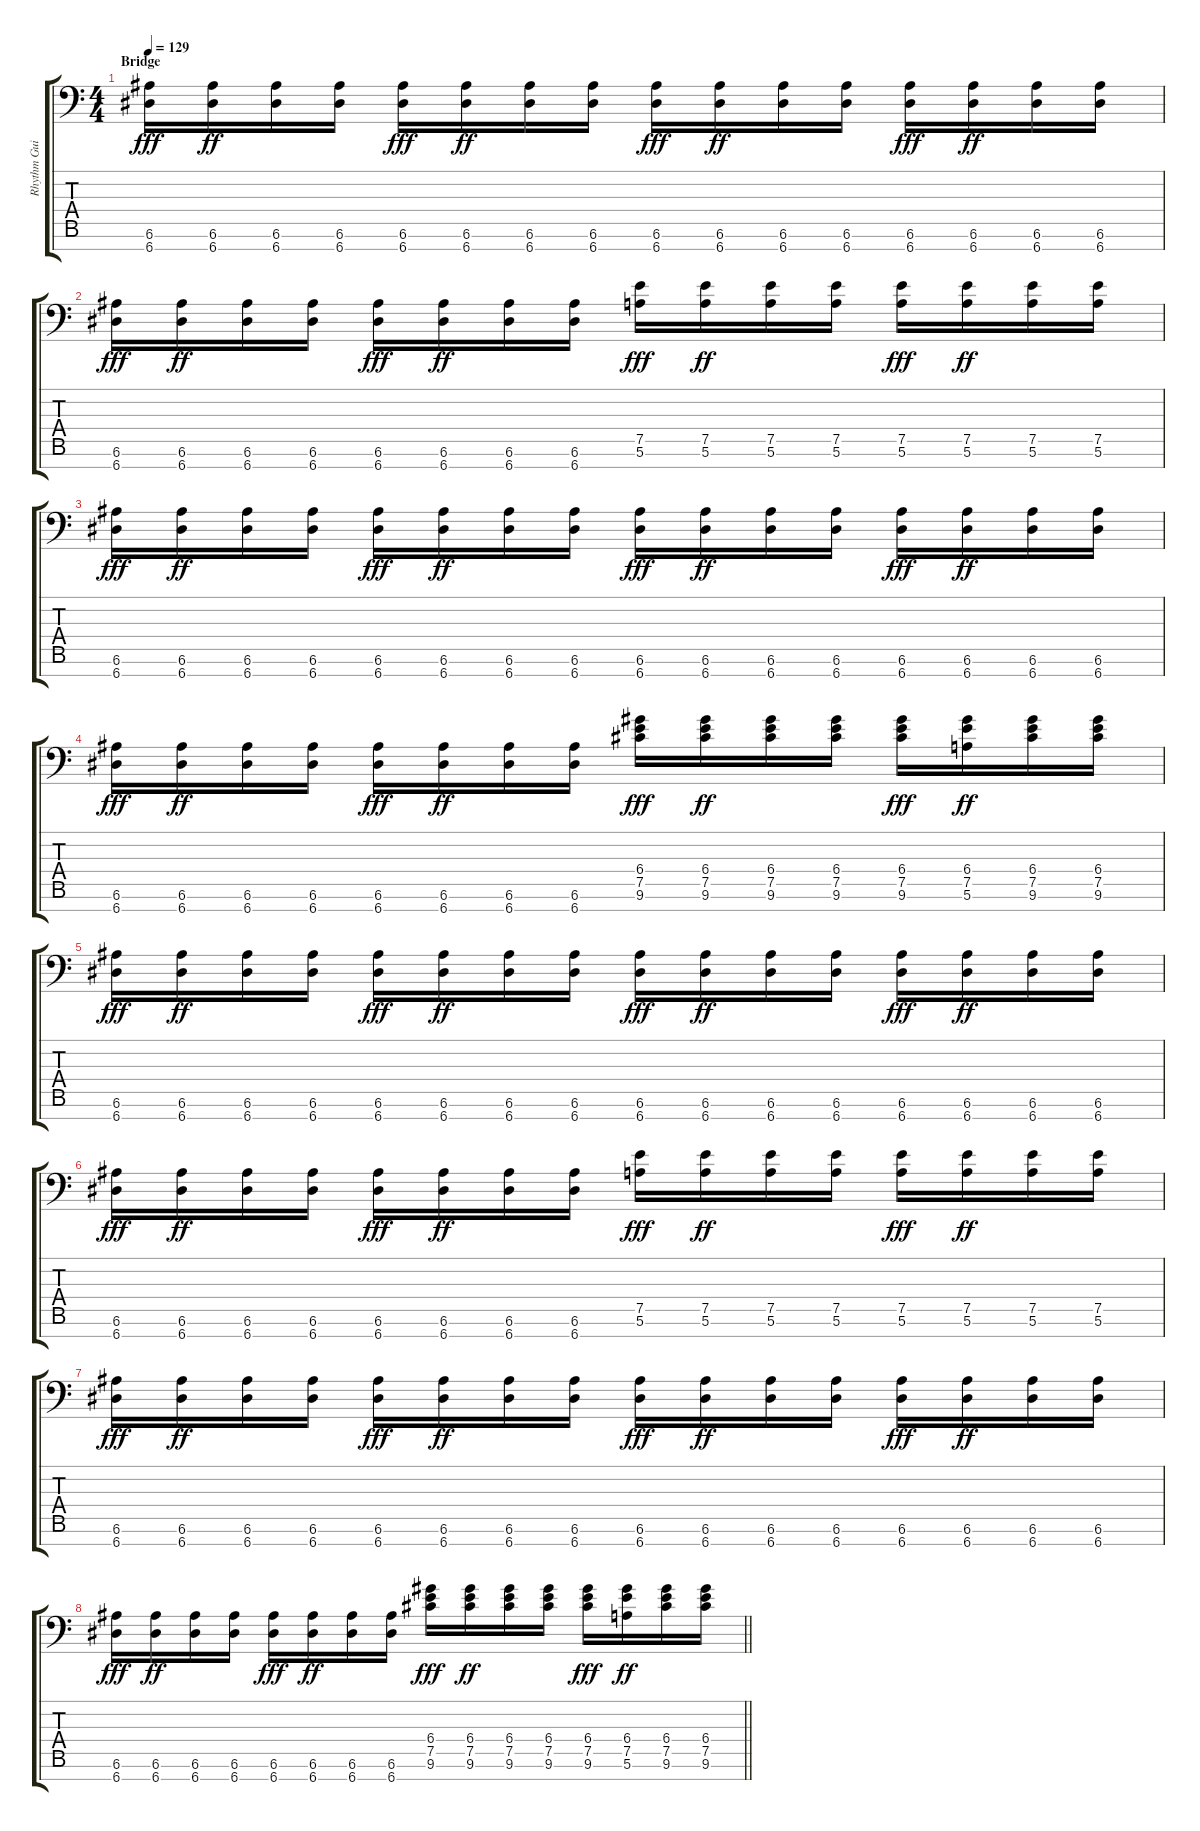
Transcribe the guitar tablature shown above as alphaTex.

\track ("Rhythm Guitar 1" "Rhythm Gui") {instrument distortionguitar}
\staff {score tabs}
\tuning (E4 B3 G3 D3 A2 E2 A1) {hide}
\ts (4 4)
\section ("" "Bridge")
\tempo 129
\clef f4
\ks c
(6.6 6.7).16{dy fff} (6.6 6.7).16{dy ff} (6.6 6.7).16 (6.6 6.7).16 (6.6 6.7).16{dy fff} (6.6 6.7).16{dy ff} (6.6 6.7).16 (6.6 6.7).16 (6.6 6.7).16{dy fff} (6.6 6.7).16{dy ff} (6.6 6.7).16 (6.6 6.7).16 (6.6 6.7).16{dy fff} (6.6 6.7).16{dy ff} (6.6 6.7).16 (6.6 6.7).16 |
(6.6 6.7).16{dy fff} (6.6 6.7).16{dy ff} (6.6 6.7).16 (6.6 6.7).16 (6.6 6.7).16{dy fff} (6.6 6.7).16{dy ff} (6.6 6.7).16 (6.6 6.7).16 (7.5 5.6).16{dy fff} (7.5 5.6).16{dy ff} (7.5 5.6).16 (7.5 5.6).16 (7.5 5.6).16{dy fff} (7.5 5.6).16{dy ff} (7.5 5.6).16 (7.5 5.6).16 |
(6.6 6.7).16{dy fff} (6.6 6.7).16{dy ff} (6.6 6.7).16 (6.6 6.7).16 (6.6 6.7).16{dy fff} (6.6 6.7).16{dy ff} (6.6 6.7).16 (6.6 6.7).16 (6.6 6.7).16{dy fff} (6.6 6.7).16{dy ff} (6.6 6.7).16 (6.6 6.7).16 (6.6 6.7).16{dy fff} (6.6 6.7).16{dy ff} (6.6 6.7).16 (6.6 6.7).16 |
(6.6 6.7).16{dy fff} (6.6 6.7).16{dy ff} (6.6 6.7).16 (6.6 6.7).16 (6.6 6.7).16{dy fff} (6.6 6.7).16{dy ff} (6.6 6.7).16 (6.6 6.7).16 (6.4 7.5 9.6).16{dy fff} (6.4 7.5 9.6).16{dy ff} (6.4 7.5 9.6).16 (6.4 7.5 9.6).16 (6.4 7.5 9.6).16{dy fff} (6.4 7.5 5.6).16{dy ff} (6.4 7.5 9.6).16 (6.4 7.5 9.6).16 |
(6.6 6.7).16{dy fff} (6.6 6.7).16{dy ff} (6.6 6.7).16 (6.6 6.7).16 (6.6 6.7).16{dy fff} (6.6 6.7).16{dy ff} (6.6 6.7).16 (6.6 6.7).16 (6.6 6.7).16{dy fff} (6.6 6.7).16{dy ff} (6.6 6.7).16 (6.6 6.7).16 (6.6 6.7).16{dy fff} (6.6 6.7).16{dy ff} (6.6 6.7).16 (6.6 6.7).16 |
(6.6 6.7).16{dy fff} (6.6 6.7).16{dy ff} (6.6 6.7).16 (6.6 6.7).16 (6.6 6.7).16{dy fff} (6.6 6.7).16{dy ff} (6.6 6.7).16 (6.6 6.7).16 (7.5 5.6).16{dy fff} (7.5 5.6).16{dy ff} (7.5 5.6).16 (7.5 5.6).16 (7.5 5.6).16{dy fff} (7.5 5.6).16{dy ff} (7.5 5.6).16 (7.5 5.6).16 |
(6.6 6.7).16{dy fff} (6.6 6.7).16{dy ff} (6.6 6.7).16 (6.6 6.7).16 (6.6 6.7).16{dy fff} (6.6 6.7).16{dy ff} (6.6 6.7).16 (6.6 6.7).16 (6.6 6.7).16{dy fff} (6.6 6.7).16{dy ff} (6.6 6.7).16 (6.6 6.7).16 (6.6 6.7).16{dy fff} (6.6 6.7).16{dy ff} (6.6 6.7).16 (6.6 6.7).16 |
\barLineRight lightlight
(6.6 6.7).16{dy fff} (6.6 6.7).16{dy ff} (6.6 6.7).16 (6.6 6.7).16 (6.6 6.7).16{dy fff} (6.6 6.7).16{dy ff} (6.6 6.7).16 (6.6 6.7).16 (6.4 7.5 9.6).16{dy fff} (6.4 7.5 9.6).16{dy ff} (6.4 7.5 9.6).16 (6.4 7.5 9.6).16 (6.4 7.5 9.6).16{dy fff} (6.4 7.5 5.6).16{dy ff} (6.4 7.5 9.6).16 (6.4 7.5 9.6).16
